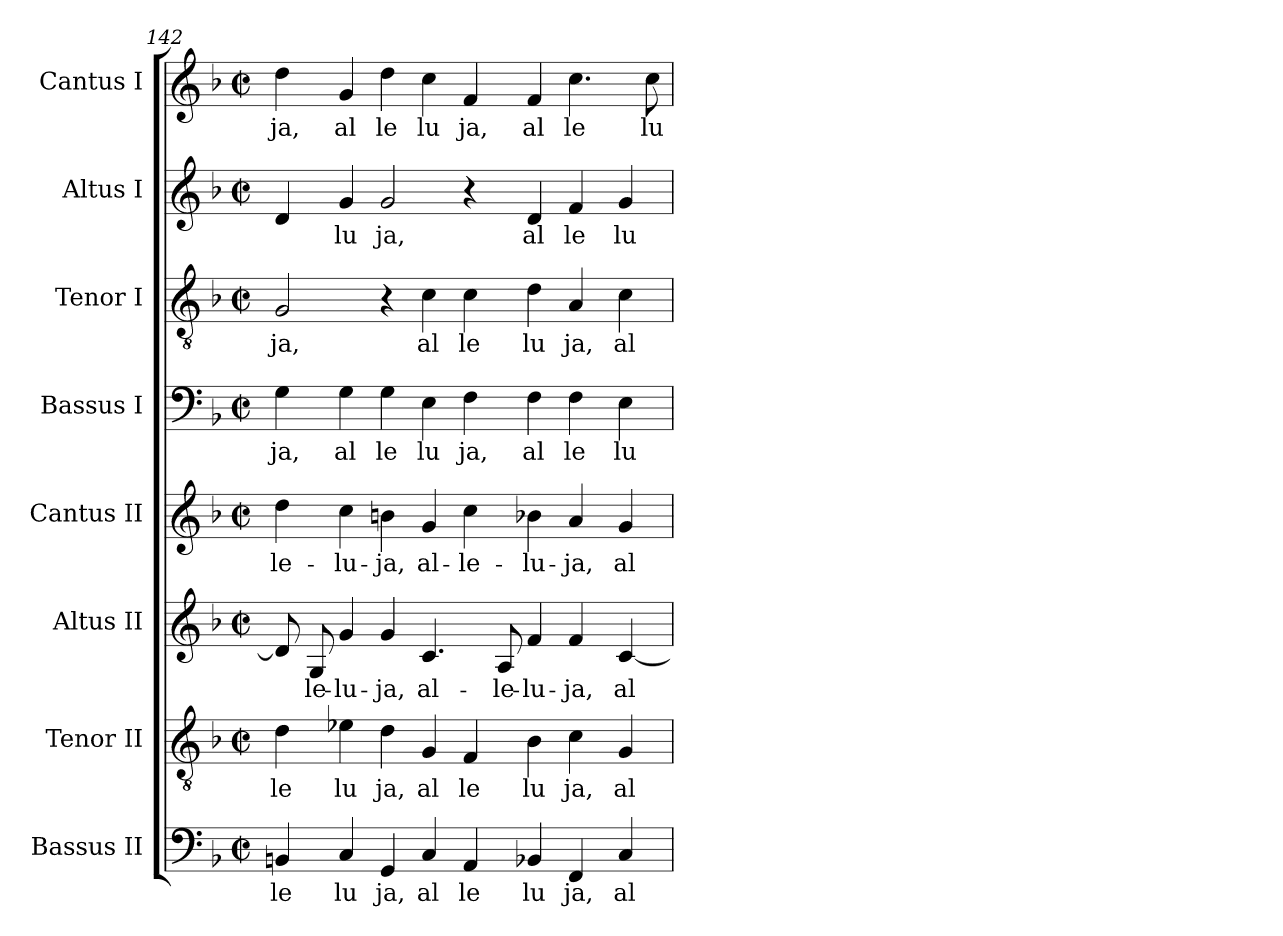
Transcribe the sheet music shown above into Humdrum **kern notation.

**kern	**text	**kern	**text	**kern	**text	**kern	**text	**kern	**text	**kern	**text	**kern	**text	**kern	**text
*part8	*part8	*part7	*part7	*part6	*part6	*part5	*part5	*part4	*part4	*part3	*part3	*part2	*part2	*part1	*part1
*staff8	*staff8	*staff7	*staff7	*staff6	*staff6	*staff5	*staff5	*staff4	*staff4	*staff3	*staff3	*staff2	*staff2	*staff1	*staff1
*I"Bassus II	*	*I"Tenor II	*	*I"Altus II	*	*I"Cantus II	*	*I"Bassus I	*	*I"Tenor I	*	*I"Altus I	*	*I"Cantus I	*
!!LO:LB:g=z
*clefF4	*	*clefGv2	*	*clefG2	*	*clefG2	*	*clefF4	*	*clefGv2	*	*clefG2	*	*clefG2	*
*k[b-]	*	*k[b-]	*	*k[b-]	*	*k[b-]	*	*k[b-]	*	*k[b-]	*	*k[b-]	*	*k[b-]	*
*F:	*	*F:	*	*F:	*	*F:	*	*F:	*	*F:	*	*F:	*	*F:	*
*M2/2	*	*M2/2	*	*M2/2	*	*M2/2	*	*M2/2	*	*M2/2	*	*M2/2	*	*M2/2	*
*met(c|)	*	*met(c|)	*	*met(c|)	*	*met(c|)	*	*met(c|)	*	*met(c|)	*	*met(c|)	*	*met(c|)	*
=142	=142	=142	=142	=142	=142	=142	=142	=142	=142	=142	=142	=142	=142	=142	=142
!	!LO:LY:b:cj	!	!LO:LY:b:cj	!	!	!	!LO:LY:b:cj	!	!LO:LY:b:cj	!	!LO:LY:b:cj	!	!	!	!LO:LY:b:cj
*	*	*	*	*	*	*	*	*	*	*	*	*^	*	*	*
4BBn/	le	4d\	-le	8d/]	.	4dd\	le-	4G\	-ja,	2G/	-ja,	4d/	32ryy	.	4dd\	-ja,
.	.	.	.	.	.	.	.	.	.	.	.	.	1ryy	.	.	.
!	!	!	!	!	!LO:LY:b:cj	!	!	!	!	!	!	!	!	!	!	!
.	.	.	.	8G/	le-	.	.	.	.	.	.	.	.	.	.	.
!	!LO:LY:b:cj	!	!LO:LY:b:cj	!	!LO:LY:b:cj	!	!LO:LY:b:cj	!	!LO:LY:b:cj	!	!	!	!	!LO:LY:b:cj	!	!LO:LY:b:cj
4C/	lu	4e-X\	lu	4g/	-lu-	4cc\	-lu-	4G\	al	.	.	4g/	.	-lu	4g/	al
!	!LO:LY:b:cj	!	!LO:LY:b:cj	!	!LO:LY:b:cj	!	!LO:LY:b:cj	!	!LO:LY:b:cj	!	!	!	!	!LO:LY:b:cj	!	!LO:LY:b:cj
4GG/	ja,	4d\	ja,	4g/	-ja,	4bn\	-ja,	4G\	le	4r	.	2g/	.	ja,	4dd\	le
!	!LO:LY:b:cj	!	!LO:LY:b:cj	!	!LO:LY:b:cj	!	!LO:LY:b:cj	!	!LO:LY:b:cj	!	!LO:LY:b:cj	!	!	!	!	!LO:LY:b:cj
4C/	al	4G/	al	4.c/	al-	4g/	al-	4E\	lu	4c\	al	.	.	.	4cc\	lu
!	!LO:LY:b:cj	!	!LO:LY:b:cj	!	!	!	!LO:LY:b:cj	!	!LO:LY:b:cj	!	!LO:LY:b:cj	!	!	!	!	!LO:LY:b:cj
4AA/	le	4F/	le	.	.	4cc\	-le-	4F\	ja,	4c\	le	4r	.	.	4f/	ja,
.	.	.	.	.	.	.	.	.	.	.	.	.	2ryy	.	.	.
!	!	!	!	!	!LO:LY:b:cj	!	!	!	!	!	!	!	!	!	!	!
.	.	.	.	8A/	-le-	.	.	.	.	.	.	.	.	.	.	.
!	!LO:LY:b:cj	!	!LO:LY:b:cj	!	!LO:LY:b:cj	!	!LO:LY:b:cj	!	!LO:LY:b:cj	!	!LO:LY:b:cj	!	!	!LO:LY:b:cj	!	!LO:LY:b:cj
4BB-X/	lu	4B-\	lu	4f/	-lu-	4b-X\	-lu-	4F\	al	4d\	lu	4d/	.	al	4f/	al
!	!LO:LY:b:cj	!	!LO:LY:b:cj	!	!LO:LY:b:cj	!	!LO:LY:b:cj	!	!LO:LY:b:cj	!	!LO:LY:b:cj	!	!	!LO:LY:b:cj	!	!LO:LY:b:cj
4FF/	ja,	4c\	ja,	4f/	-ja,	4a/	-ja,	4F\	le	4A/	ja,	4f/	.	le	4.cc\	le
.	.	.	.	.	.	.	.	.	.	.	.	.	4...ryy	.	.	.
!	!LO:LY:b:cj	!	!LO:LY:b:cj	!	!LO:LY:b:cj	!	!LO:LY:b:cj	!	!LO:LY:b:cj	!	!LO:LY:b:cj	!	!	!LO:LY:b:cj	!	!
4C/	al	4G/	al	[<4c/	al-	4g/	al-	4E\	lu	4c\	al	4g/	.	lu	.	.
!	!	!	!	!	!	!	!	!	!	!	!	!	!	!	!	!LO:LY:b:cj
.	.	.	.	.	.	.	.	.	.	.	.	.	.	.	8cc\	lu
*	*	*	*	*	*	*	*	*	*	*	*	*v	*v	*	*	*
=	=	=	=	=	=	=	=	=	=	=	=	=	=	=	=
*-	*-	*-	*-	*-	*-	*-	*-	*-	*-	*-	*-	*-	*-	*-	*-
